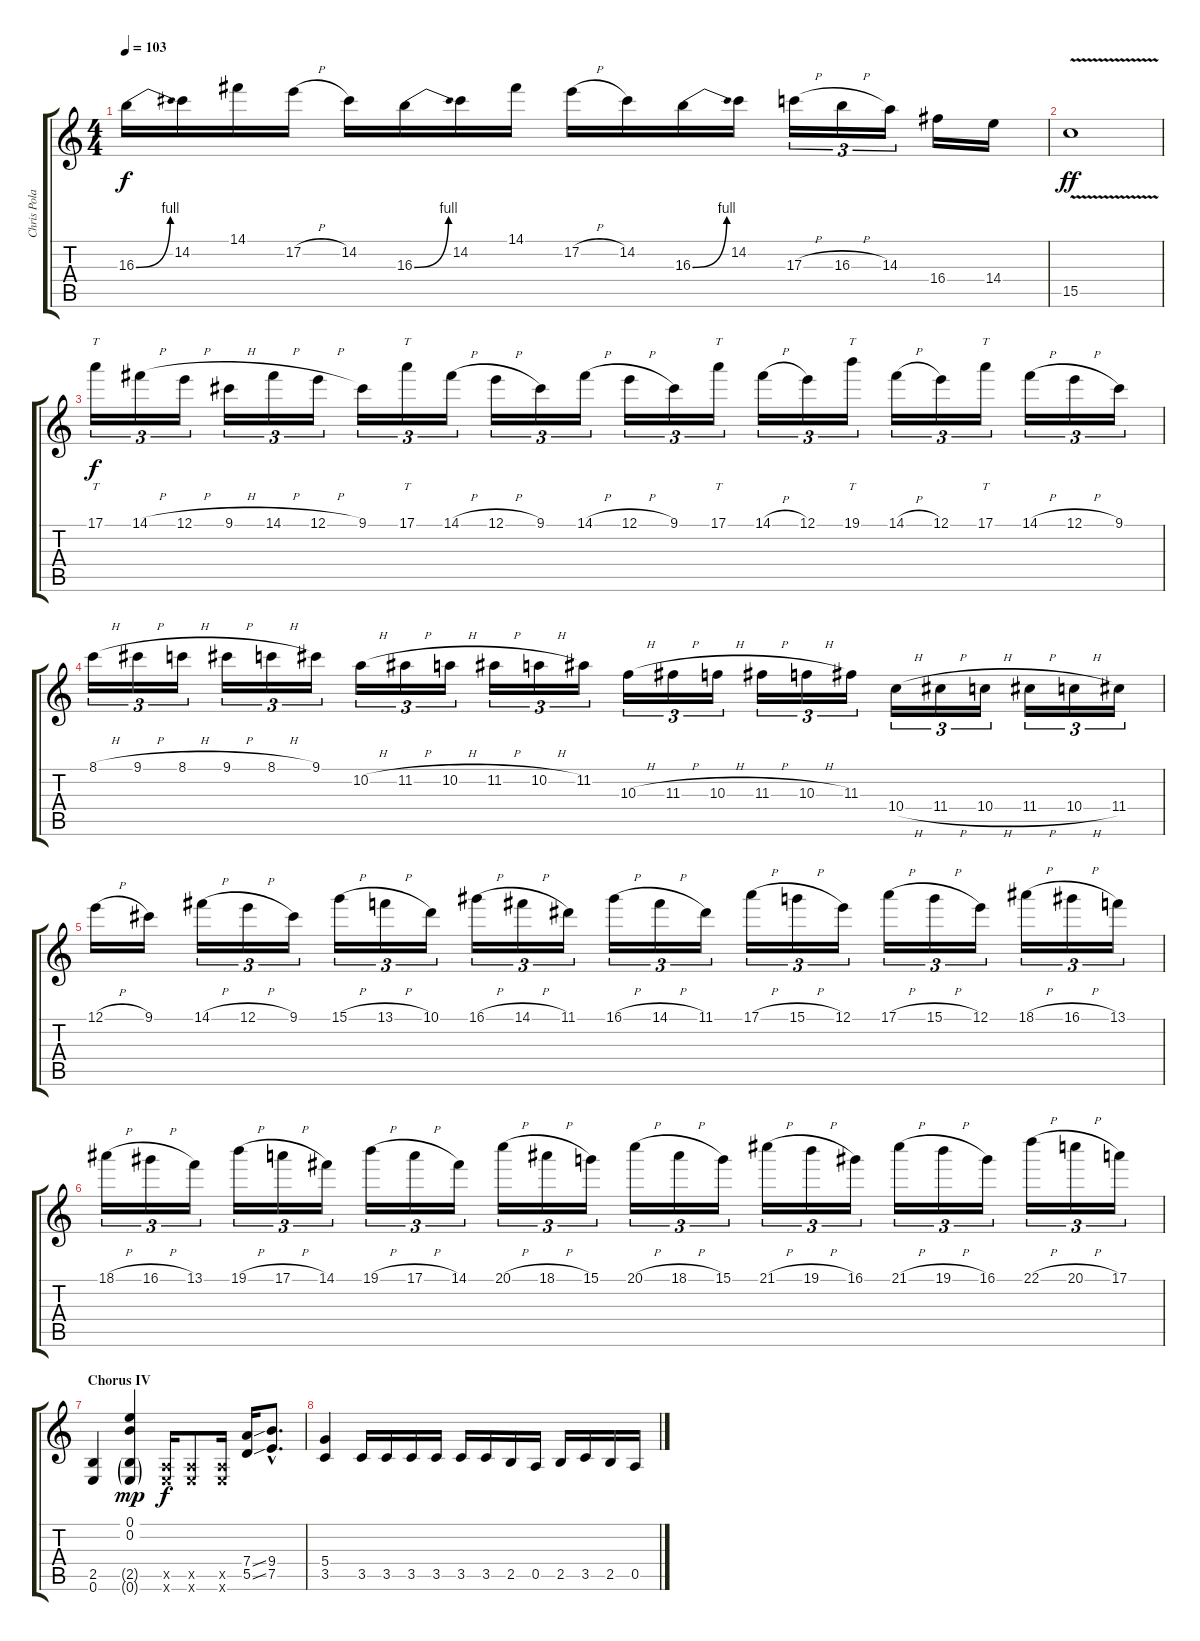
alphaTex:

\track ("Chris Poland" "Chris Pola") {instrument distortionguitar}
\staff {score tabs}
\tuning (E4 B3 G3 D3 A2 E2) {hide}
\ts (4 4)
\tempo 103
\clef g2
\ks c
16.3{be (bend 0 0 60 4)}.16{dy f} 14.2.16 14.1.16 17.2{h}.16 14.2.16 16.3{be (bend 0 0 60 4)}.16 14.2.16 14.1.16 17.2{h}.16 14.2.16 16.3{be (bend 0 0 60 4)}.16 14.2.16 17.3{h}.16{tu (3 2)} 16.3{h}.16{tu (3 2)} 14.3.16{tu (3 2)} 16.4.16 14.4.16 |
15.5{v}.1{dy ff} |
17.1.16{tt tu (3 2) dy f} 14.1{h}.16{tu (3 2)} 12.1{h}.16{tu (3 2)} 9.1{h}.16{tu (3 2)} 14.1{h}.16{tu (3 2)} 12.1{h}.16{tu (3 2)} 9.1.16{tu (3 2)} 17.1.16{tt tu (3 2)} 14.1{h}.16{tu (3 2)} 12.1{h}.16{tu (3 2)} 9.1.16{tu (3 2)} 14.1{h}.16{tu (3 2)} 12.1{h}.16{tu (3 2)} 9.1.16{tu (3 2)} 17.1.16{tt tu (3 2)} 14.1{h}.16{tu (3 2)} 12.1.16{tu (3 2)} 19.1.16{tt tu (3 2)} 14.1{h}.16{tu (3 2)} 12.1.16{tu (3 2)} 17.1.16{tt tu (3 2)} 14.1{h}.16{tu (3 2)} 12.1{h}.16{tu (3 2)} 9.1.16{tu (3 2)} |
8.1{h}.16{tu (3 2)} 9.1{h}.16{tu (3 2)} 8.1{h}.16{tu (3 2)} 9.1{h}.16{tu (3 2)} 8.1{h}.16{tu (3 2)} 9.1.16{tu (3 2)} 10.2{h}.16{tu (3 2)} 11.2{h}.16{tu (3 2)} 10.2{h}.16{tu (3 2)} 11.2{h}.16{tu (3 2)} 10.2{h}.16{tu (3 2)} 11.2.16{tu (3 2)} 10.3{h}.16{tu (3 2)} 11.3{h}.16{tu (3 2)} 10.3{h}.16{tu (3 2)} 11.3{h}.16{tu (3 2)} 10.3{h}.16{tu (3 2)} 11.3.16{tu (3 2)} 10.4{h}.16{tu (3 2)} 11.4{h}.16{tu (3 2)} 10.4{h}.16{tu (3 2)} 11.4{h}.16{tu (3 2)} 10.4{h}.16{tu (3 2)} 11.4.16{tu (3 2)} |
12.1{h}.16 9.1.16 14.1{h}.16{tu (3 2)} 12.1{h}.16{tu (3 2)} 9.1.16{tu (3 2)} 15.1{h}.16{tu (3 2)} 13.1{h}.16{tu (3 2)} 10.1.16{tu (3 2)} 16.1{h}.16{tu (3 2)} 14.1{h}.16{tu (3 2)} 11.1.16{tu (3 2)} 16.1{h}.16{tu (3 2)} 14.1{h}.16{tu (3 2)} 11.1.16{tu (3 2)} 17.1{h}.16{tu (3 2)} 15.1{h}.16{tu (3 2)} 12.1.16{tu (3 2)} 17.1{h}.16{tu (3 2)} 15.1{h}.16{tu (3 2)} 12.1.16{tu (3 2)} 18.1{h}.16{tu (3 2)} 16.1{h}.16{tu (3 2)} 13.1.16{tu (3 2)} |
18.1{h}.16{tu (3 2)} 16.1{h}.16{tu (3 2)} 13.1.16{tu (3 2)} 19.1{h}.16{tu (3 2)} 17.1{h}.16{tu (3 2)} 14.1.16{tu (3 2)} 19.1{h}.16{tu (3 2)} 17.1{h}.16{tu (3 2)} 14.1.16{tu (3 2)} 20.1{h}.16{tu (3 2)} 18.1{h}.16{tu (3 2)} 15.1.16{tu (3 2)} 20.1{h}.16{tu (3 2)} 18.1{h}.16{tu (3 2)} 15.1.16{tu (3 2)} 21.1{h}.16{tu (3 2)} 19.1{h}.16{tu (3 2)} 16.1.16{tu (3 2)} 21.1{h}.16{tu (3 2)} 19.1{h}.16{tu (3 2)} 16.1.16{tu (3 2)} 22.1{h}.16{tu (3 2)} 20.1{h}.16{tu (3 2)} 17.1.16{tu (3 2)} |
\section ("" "Chorus IV")
(2.5 0.6).4 (0.1 0.2 2.5{g} 0.6{g}).4{dy mp} (0.5{x} 0.6{x}).16{dy f} (0.5{x} 0.6{x}).8 (0.5{x} 0.6{x}).16 (7.4{ss} 5.5{ss}).16 (9.4{hac} 7.5{hac}).8{d} |
(5.4 3.5).4 3.5.16 3.5.16 3.5.16 3.5.16 3.5.16 3.5.16 2.5.16 0.5.16 2.5.16 3.5.16 2.5.16 0.5.16
